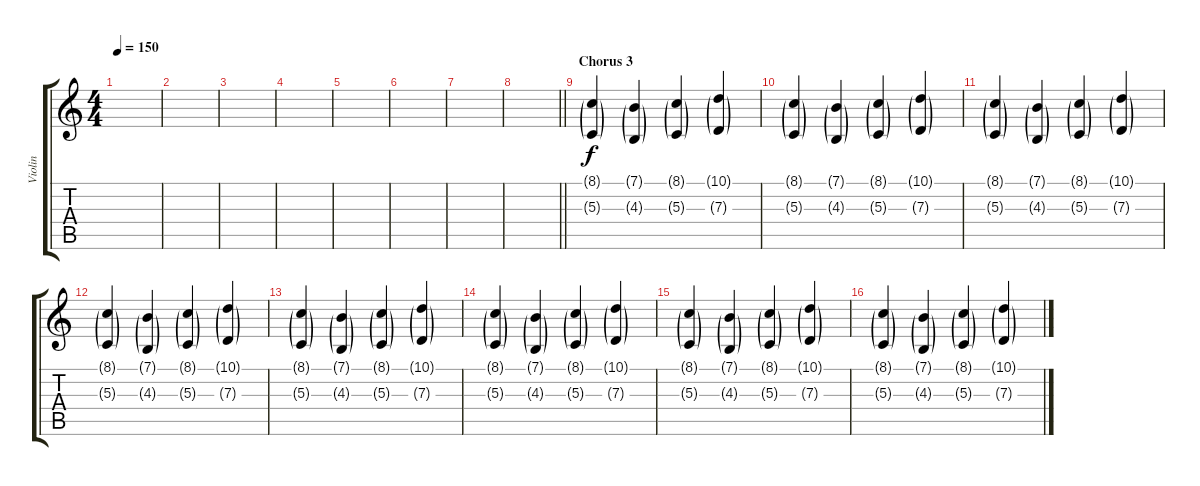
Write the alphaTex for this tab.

\track ("Violin" "Violin") {instrument violin}
\staff {score tabs}
\tuning (E4 B3 G3 D3 A2 E2) {hide}
\ts (4 4)
\tempo 150
\clef g2
\ks c
|
|
|
|
|
|
|
\barLineRight lightlight
|
\section ("" "Chorus 3")
(8.1{g} 5.3{g}).4 (7.1{g} 4.3{g}).4 (8.1{g} 5.3{g}).4 (10.1{g} 7.3{g}).4 |
(8.1{g} 5.3{g}).4 (7.1{g} 4.3{g}).4 (8.1{g} 5.3{g}).4 (10.1{g} 7.3{g}).4 |
(8.1{g} 5.3{g}).4 (7.1{g} 4.3{g}).4 (8.1{g} 5.3{g}).4 (10.1{g} 7.3{g}).4 |
(8.1{g} 5.3{g}).4 (7.1{g} 4.3{g}).4 (8.1{g} 5.3{g}).4 (10.1{g} 7.3{g}).4 |
(8.1{g} 5.3{g}).4 (7.1{g} 4.3{g}).4 (8.1{g} 5.3{g}).4 (10.1{g} 7.3{g}).4 |
(8.1{g} 5.3{g}).4 (7.1{g} 4.3{g}).4 (8.1{g} 5.3{g}).4 (10.1{g} 7.3{g}).4 |
(8.1{g} 5.3{g}).4 (7.1{g} 4.3{g}).4 (8.1{g} 5.3{g}).4 (10.1{g} 7.3{g}).4 |
(8.1{g} 5.3{g}).4 (7.1{g} 4.3{g}).4 (8.1{g} 5.3{g}).4 (10.1{g} 7.3{g}).4
